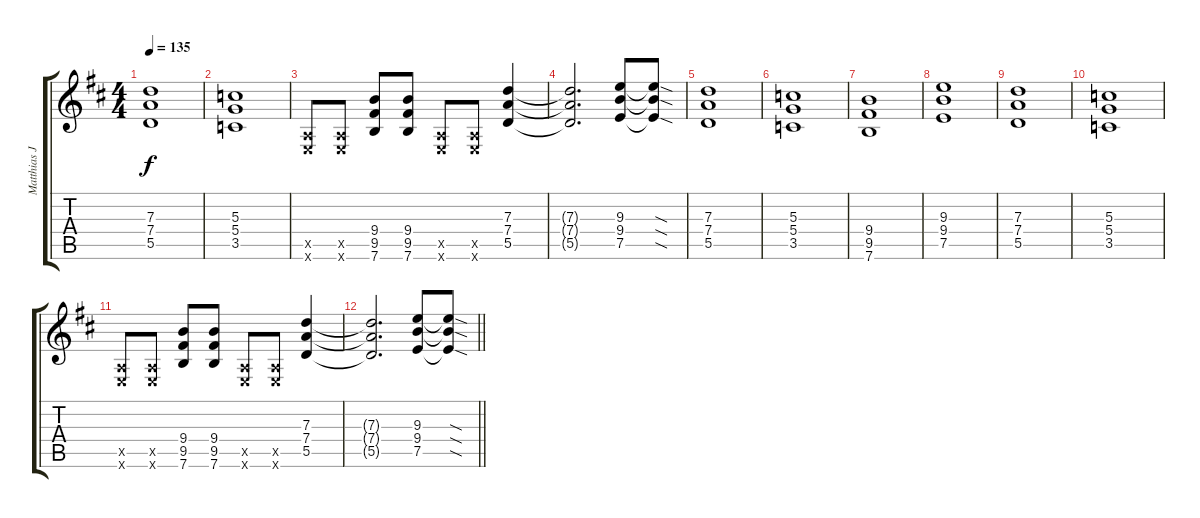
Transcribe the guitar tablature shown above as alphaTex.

\track ("Matthias Jabs" "Matthias J") {instrument distortionguitar}
\staff {score tabs}
\tuning (E4 B3 G3 D3 A2 E2) {hide}
\ts (4 4)
\tempo 135
\clef g2
\ks d
(7.3 7.4 5.5).1{dy f} |
(5.3 5.4 3.5).1 |
(0.5{x} 0.6{x}).8 (0.5{x} 0.6{x}).8 (9.4 9.5 7.6).8 (9.4 9.5 7.6).8 (0.5{x} 0.6{x}).8 (0.5{x} 0.6{x}).8 (7.3 7.4 5.5).4 |
(7.3{t} 7.4{t} 5.5{t}).2{d} (9.3 9.4 7.5).8 (9.3{sod t} 9.4{sod t} 7.5{sod t}).8 |
(7.3 7.4 5.5).1 |
(5.3 5.4 3.5).1 |
(9.4 9.5 7.6).1 |
(9.3 9.4 7.5).1 |
(7.3 7.4 5.5).1 |
(5.3 5.4 3.5).1 |
(0.5{x} 0.6{x}).8 (0.5{x} 0.6{x}).8 (9.4 9.5 7.6).8 (9.4 9.5 7.6).8 (0.5{x} 0.6{x}).8 (0.5{x} 0.6{x}).8 (7.3 7.4 5.5).4 |
\barLineRight lightlight
(7.3{t} 7.4{t} 5.5{t}).2{d} (9.3 9.4 7.5).8 (9.3{sod t} 9.4{sod t} 7.5{sod t}).8
